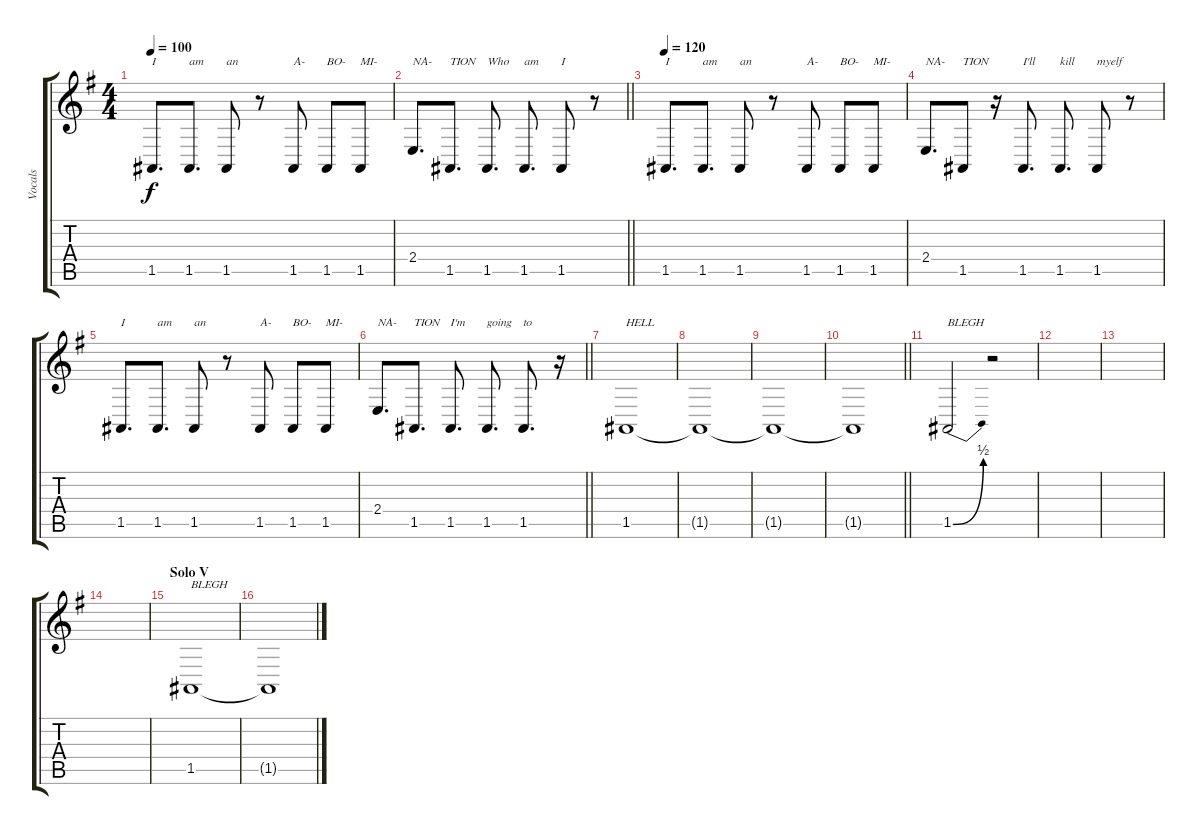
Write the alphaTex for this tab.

\track ("Vocals" "Vocals") {instrument oboe}
\staff {score tabs}
\tuning (E4 B3 G3 D3 A2 D2) {hide}
\ts (4 4)
\tempo 100
\clef g2
\ks eminor
1.5.8{d txt "I" dy f} 1.5.8{d txt "am"} 1.5.8{txt "an"} r.8 1.5.8{txt "A-"} 1.5.8{txt "BO-"} 1.5.8{txt "MI-"} |
\barLineRight lightlight
2.4.8{d txt "NA-"} 1.5.8{d txt "TION"} 1.5.8{d txt "Who"} 1.5.8{d txt "am"} 1.5.8{txt "I"} r.8 |
\tempo 120
1.5.8{d txt "I"} 1.5.8{d txt "am"} 1.5.8{txt "an"} r.8 1.5.8{txt "A-"} 1.5.8{txt "BO-"} 1.5.8{txt "MI-"} |
2.4.8{d txt "NA-"} 1.5.8{txt "TION"} r.16 1.5.8{d txt "I'll"} 1.5.8{d txt "kill"} 1.5.8{txt "myelf"} r.8 |
1.5.8{d txt "I"} 1.5.8{d txt "am"} 1.5.8{txt "an"} r.8 1.5.8{txt "A-"} 1.5.8{txt "BO-"} 1.5.8{txt "MI-"} |
\barLineRight lightlight
2.4.8{d txt "NA-"} 1.5.8{d txt "TION"} 1.5.8{d txt "I'm"} 1.5.8{d txt "going"} 1.5.8{d txt "to"} r.16 |
\section ("" "")
1.5.1{txt "HELL"} |
1.5{t}.1 |
1.5{t}.1 |
\barLineRight lightlight
1.5{t}.1 |
1.5{be (bend 0 0 60 2)}.2{txt "BLEGH"} r.2 |
|
|
|
\section ("" "Solo V")
1.5.1{txt "BLEGH"} |
1.5{t}.1
